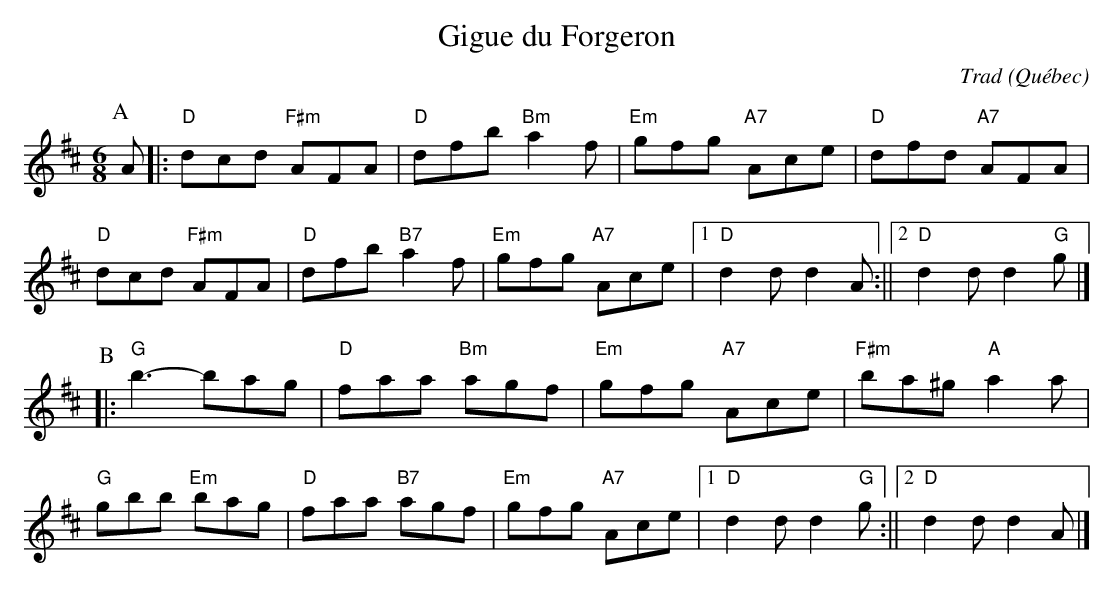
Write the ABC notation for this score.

X:1
T:Gigue du Forgeron
C:Trad
O:Québec
M:6/8
L:1/8
K:Dmaj
P:A
A\
|: "D" dcd "F#m" AFA | "D" dfb "Bm" a2f | "Em" gfg "A7" Ace | "D" dfd "A7" AFA |
   "D" dcd "F#m" AFA | "D" dfb "B7" a2f | "Em" gfg "A7 "Ace|1 "D" d2d d2 A :||2 "D" d2d d2 "G" g |]
P:B
|: "G" b3- bag | "D" faa "Bm" agf | "Em" gfg "A7" Ace | "F#m" ba^g "A" a2a|
   "G" gbb "Em" bag | "D" faa "B7" agf | "Em" gfg "A7" Ace |1 "D" d2 dd2 "G" g:||2 "D" d2 dd2 A |]
